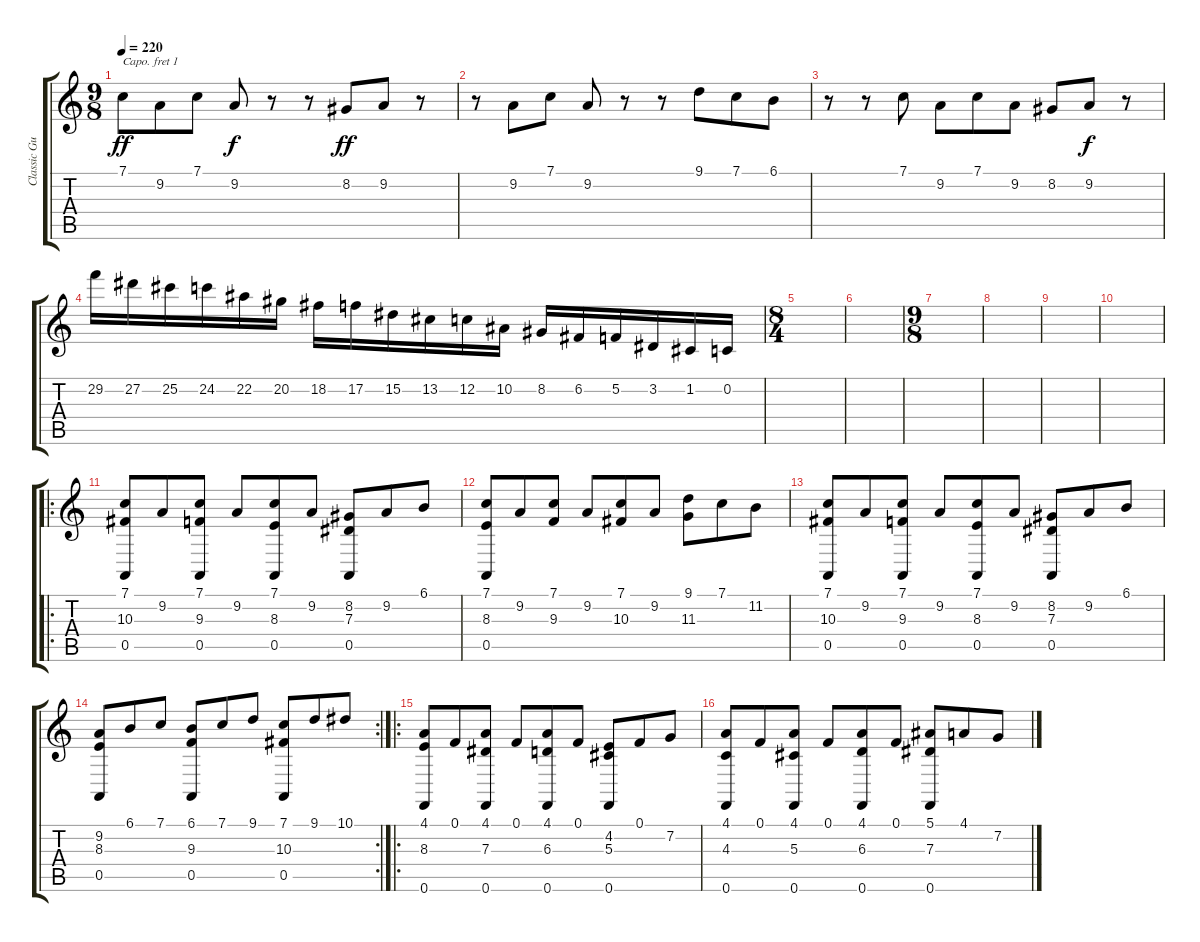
\track ("Classic Guitar" "Classic Gu") {instrument acousticgrandpiano}
\staff {score tabs}
\capo 1
\tuning (E4 B3 G3 D3 Ab2 E2) {hide}
\ts (9 8)
\tempo 220
\clef g2
\ks c
7.1.8{dy ff} 9.2.8 7.1.8 9.2.8{dy f} r.8 r.8 8.2.8{dy ff} 9.2.8 r.8 |
r.8 9.2.8 7.1.8 9.2.8 r.8 r.8 9.1.8 7.1.8 6.1.8 |
r.8 r.8 7.1.8 9.2.8 7.1.8 9.2.8 8.2.8 9.2.8{dy f} r.8 |
29.2.16 27.2.16 25.2.16 24.2.16 22.2.16 20.2.16 18.2.16 17.2.16 15.2.16 13.2.16 12.2.16 10.2.16 8.2.16 6.2.16 5.2.16 3.2.16 1.2.16 0.2.16 |
\ts (8 4)
|
|
\ts (9 8)
|
|
|
|
\ro
(7.1 10.3 0.5).8 9.2.8 (7.1 9.3 0.5).8 9.2.8 (7.1 8.3 0.5).8 9.2.8 (8.2 7.3 0.5).8 9.2.8 6.1.8 |
(7.1 8.3 0.5).8 9.2.8 (7.1 9.3).8 9.2.8 (7.1 10.3).8 9.2.8 (9.1 11.3).8 7.1.8 11.2.8 |
(7.1 10.3 0.5).8 9.2.8 (7.1 9.3 0.5).8 9.2.8 (7.1 8.3 0.5).8 9.2.8 (8.2 7.3 0.5).8 9.2.8 6.1.8 |
\rc 2
(9.2 8.3 0.5).8 6.1.8 7.1.8 (6.1 9.3 0.5).8 7.1.8 9.1.8 (7.1 10.3 0.5).8 9.1.8 10.1.8 |
\ro
(4.1 8.3 0.6).8 0.1.8 (4.1 7.3 0.6).8 0.1.8 (4.1 6.3 0.6).8 0.1.8 (4.2 5.3 0.6).8 0.1.8 7.2.8 |
(4.1 4.3 0.6).8 0.1.8 (4.1 5.3 0.6).8 0.1.8 (4.1 6.3 0.6).8 0.1.8 (5.1 7.3 0.6).8 4.1.8 7.2.8
